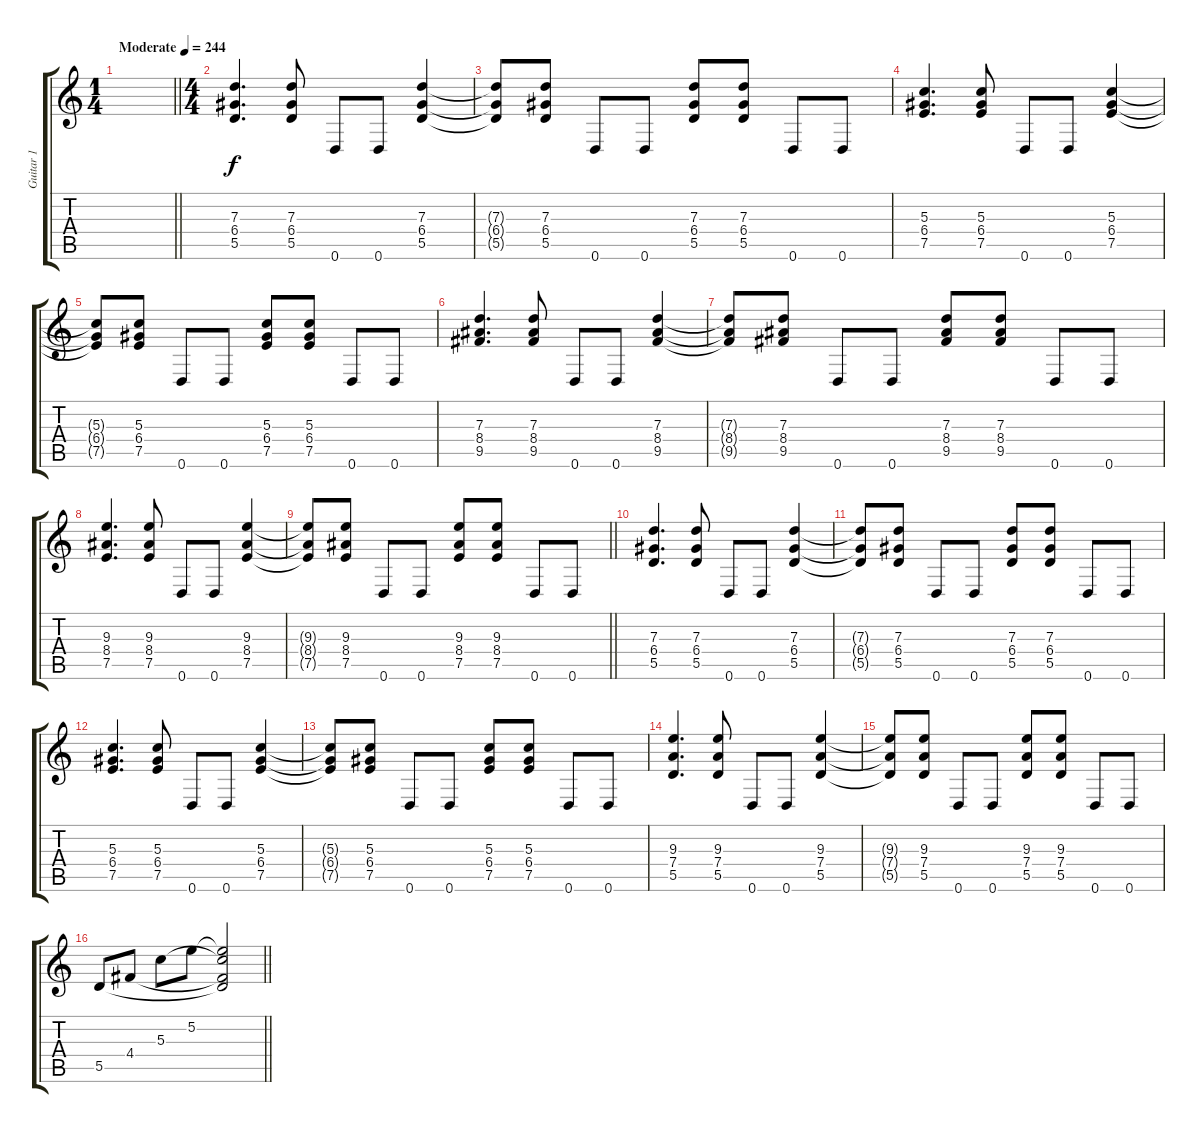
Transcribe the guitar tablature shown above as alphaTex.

\track ("Guitar 1" "Guitar 1") {instrument distortionguitar}
\staff {score tabs}
\tuning (E4 B3 G3 D3 A2 D2) {hide}
\ts (1 4)
\tempo (244 "Moderate")
\clef g2
\barLineRight lightlight
\ks c
|
\ts (4 4)
(7.3 6.4 5.5).4{d} (7.3 6.4 5.5).8 0.6.8 0.6.8 (7.3 6.4 5.5).4 |
(7.3{t} 6.4{t} 5.5{t}).8 (7.3 6.4 5.5).8 0.6.8 0.6.8 (7.3 6.4 5.5).8 (7.3 6.4 5.5).8 0.6.8 0.6.8 |
(5.3 6.4 7.5).4{d} (5.3 6.4 7.5).8 0.6.8 0.6.8 (5.3 6.4 7.5).4 |
(5.3{t} 6.4{t} 7.5{t}).8 (5.3 6.4 7.5).8 0.6.8 0.6.8 (5.3 6.4 7.5).8 (5.3 6.4 7.5).8 0.6.8 0.6.8 |
(7.3 8.4 9.5).4{d} (7.3 8.4 9.5).8 0.6.8 0.6.8 (7.3 8.4 9.5).4 |
(7.3{t} 8.4{t} 9.5{t}).8 (7.3 8.4 9.5).8 0.6.8 0.6.8 (7.3 8.4 9.5).8 (7.3 8.4 9.5).8 0.6.8 0.6.8 |
(9.3 8.4 7.5).4{d} (9.3 8.4 7.5).8 0.6.8 0.6.8 (9.3 8.4 7.5).4 |
\barLineRight lightlight
(9.3{t} 8.4{t} 7.5{t}).8 (9.3 8.4 7.5).8 0.6.8 0.6.8 (9.3 8.4 7.5).8 (9.3 8.4 7.5).8 0.6.8 0.6.8 |
(7.3 6.4 5.5).4{d} (7.3 6.4 5.5).8 0.6.8 0.6.8 (7.3 6.4 5.5).4 |
(7.3{t} 6.4{t} 5.5{t}).8 (7.3 6.4 5.5).8 0.6.8 0.6.8 (7.3 6.4 5.5).8 (7.3 6.4 5.5).8 0.6.8 0.6.8 |
(5.3 6.4 7.5).4{d} (5.3 6.4 7.5).8 0.6.8 0.6.8 (5.3 6.4 7.5).4 |
(5.3{t} 6.4{t} 7.5{t}).8 (5.3 6.4 7.5).8 0.6.8 0.6.8 (5.3 6.4 7.5).8 (5.3 6.4 7.5).8 0.6.8 0.6.8 |
(9.3 7.4 5.5).4{d} (9.3 7.4 5.5).8 0.6.8 0.6.8 (9.3 7.4 5.5).4 |
(9.3{t} 7.4{t} 5.5{t}).8 (9.3 7.4 5.5).8 0.6.8 0.6.8 (9.3 7.4 5.5).8 (9.3 7.4 5.5).8 0.6.8 0.6.8 |
\barLineRight lightlight
5.5.8 4.4.8 5.3.8 5.2.8 (5.2{t} 5.3{t} 4.4{t} 5.5{t}).2
